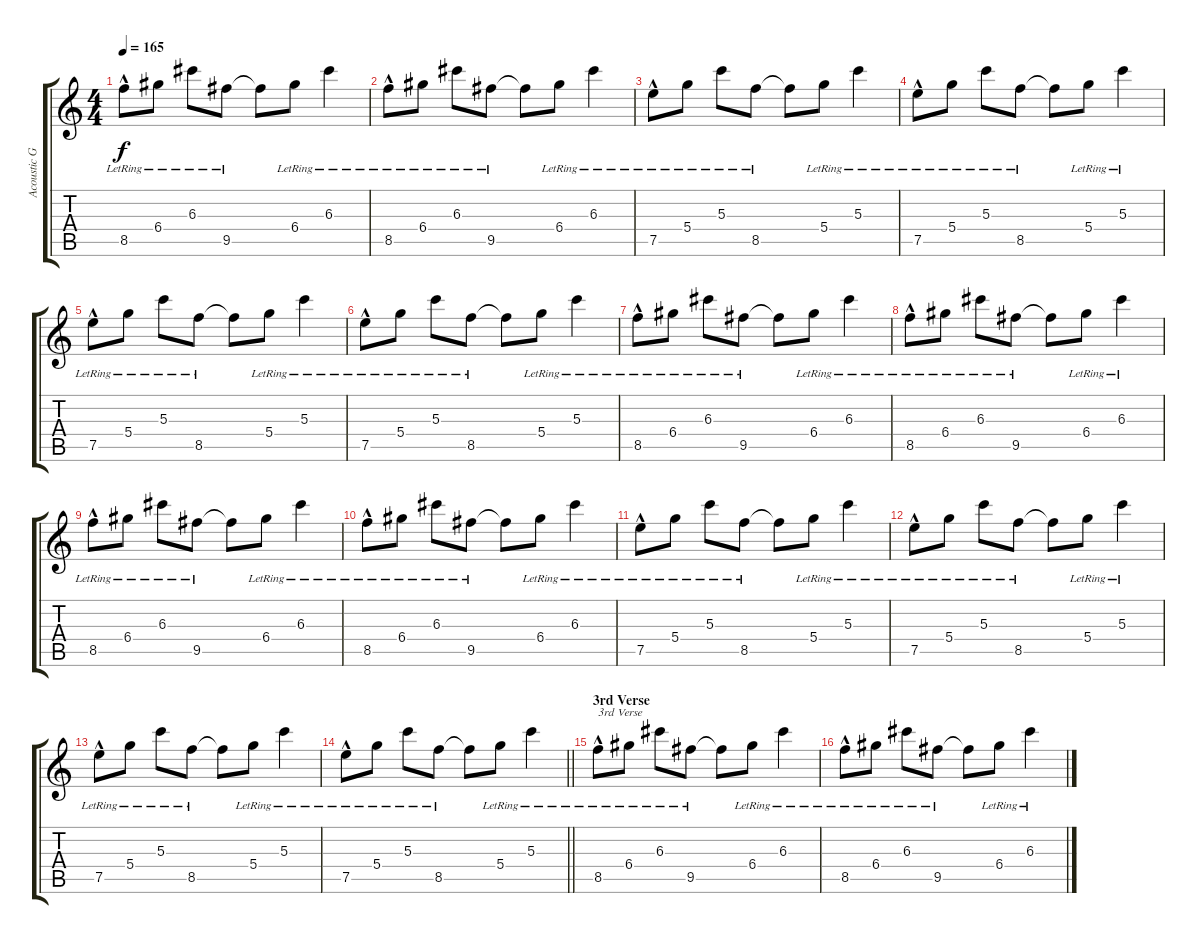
\track ("Acoustic Gtr." "Acoustic G") {instrument acousticguitarsteel}
\staff {score tabs}
\tuning (E4 B3 G4 D4 A3 E3) {hide}
\ts (4 4)
\tempo 165
\clef g2
\ks c
8.5{hac lr}.8{dy f} 6.4{lr}.8 6.3{lr}.8 9.5{lr}.8 9.5{t}.8 6.4{lr}.8 6.3{lr}.4 |
8.5{hac lr}.8 6.4{lr}.8 6.3{lr}.8 9.5{lr}.8 9.5{t}.8 6.4{lr}.8 6.3{lr}.4 |
7.5{hac lr}.8 5.4{lr}.8 5.3{lr}.8 8.5{lr}.8 8.5{t}.8 5.4{lr}.8 5.3{lr}.4 |
7.5{hac lr}.8 5.4{lr}.8 5.3{lr}.8 8.5{lr}.8 8.5{t}.8 5.4{lr}.8 5.3{lr}.4 |
7.5{hac lr}.8 5.4{lr}.8 5.3{lr}.8 8.5{lr}.8 8.5{t}.8 5.4{lr}.8 5.3{lr}.4 |
7.5{hac lr}.8 5.4{lr}.8 5.3{lr}.8 8.5{lr}.8 8.5{t}.8 5.4{lr}.8 5.3{lr}.4 |
8.5{hac lr}.8 6.4{lr}.8 6.3{lr}.8 9.5{lr}.8 9.5{t}.8 6.4{lr}.8 6.3{lr}.4 |
8.5{hac lr}.8 6.4{lr}.8 6.3{lr}.8 9.5{lr}.8 9.5{t}.8 6.4{lr}.8 6.3{lr}.4 |
8.5{hac lr}.8 6.4{lr}.8 6.3{lr}.8 9.5{lr}.8 9.5{t}.8 6.4{lr}.8 6.3{lr}.4 |
8.5{hac lr}.8 6.4{lr}.8 6.3{lr}.8 9.5{lr}.8 9.5{t}.8 6.4{lr}.8 6.3{lr}.4 |
7.5{hac lr}.8 5.4{lr}.8 5.3{lr}.8 8.5{lr}.8 8.5{t}.8 5.4{lr}.8 5.3{lr}.4 |
7.5{hac lr}.8 5.4{lr}.8 5.3{lr}.8 8.5{lr}.8 8.5{t}.8 5.4{lr}.8 5.3{lr}.4 |
7.5{hac lr}.8 5.4{lr}.8 5.3{lr}.8 8.5{lr}.8 8.5{t}.8 5.4{lr}.8 5.3{lr}.4 |
\barLineRight lightlight
7.5{hac lr}.8 5.4{lr}.8 5.3{lr}.8 8.5{lr}.8 8.5{t}.8 5.4{lr}.8 5.3{lr}.4 |
\section ("" "3rd Verse")
8.5{hac lr}.8{txt "3rd Verse"} 6.4{lr}.8 6.3{lr}.8 9.5{lr}.8 9.5{t}.8 6.4{lr}.8 6.3{lr}.4 |
8.5{hac lr}.8 6.4{lr}.8 6.3{lr}.8 9.5{lr}.8 9.5{t}.8 6.4{lr}.8 6.3{lr}.4
